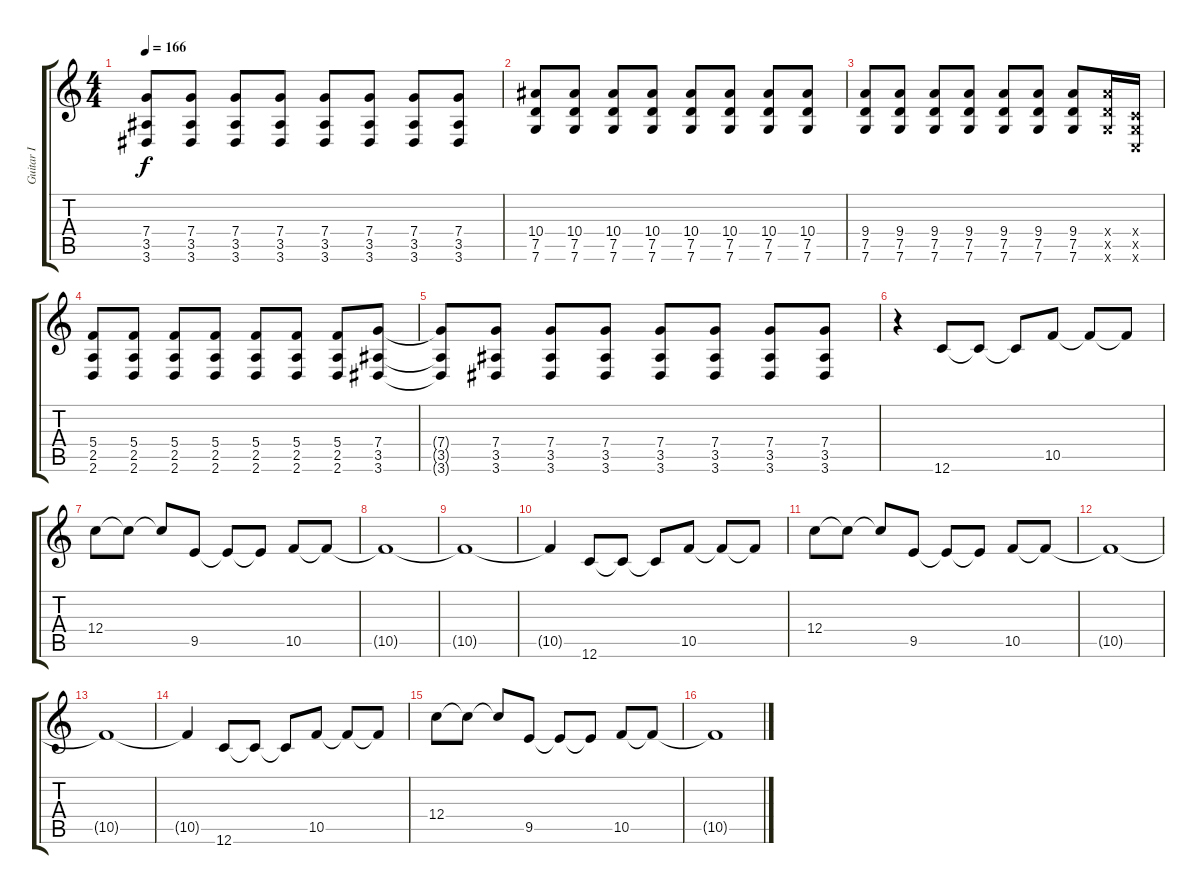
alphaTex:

\track ("Guitar I" "Guitar I") {instrument electricguitarjazz}
\staff {score tabs}
\tuning (D4 A3 F3 C3 G2 C2) {hide}
\ts (4 4)
\tempo 166
\clef g2
\ks c
(7.4{t} 3.5{t} 3.6{t}).8{dy f} (7.4 3.5 3.6).8 (7.4 3.5 3.6).8 (7.4 3.5 3.6).8 (7.4 3.5 3.6).8 (7.4 3.5 3.6).8 (7.4 3.5 3.6).8 (7.4 3.5 3.6).8 |
(10.4 7.5 7.6).8 (10.4 7.5 7.6).8 (10.4 7.5 7.6).8 (10.4 7.5 7.6).8 (10.4 7.5 7.6).8 (10.4 7.5 7.6).8 (10.4 7.5 7.6).8 (10.4 7.5 7.6).8 |
(9.4 7.5 7.6).8 (9.4 7.5 7.6).8 (9.4 7.5 7.6).8 (9.4 7.5 7.6).8 (9.4 7.5 7.6).8 (9.4 7.5 7.6).8 (9.4 7.5 7.6).8 (9.4{x} 7.5{x} 7.6{x}).16 (0.4{x} 0.5{x} 0.6{x}).16 |
(5.4 2.5 2.6).8 (5.4 2.5 2.6).8 (5.4 2.5 2.6).8 (5.4 2.5 2.6).8 (5.4 2.5 2.6).8 (5.4 2.5 2.6).8 (5.4 2.5 2.6).8 (7.4 3.5 3.6).8 |
(7.4{t} 3.5{t} 3.6{t}).8 (7.4 3.5 3.6).8 (7.4 3.5 3.6).8 (7.4 3.5 3.6).8 (7.4 3.5 3.6).8 (7.4 3.5 3.6).8 (7.4 3.5 3.6).8 (7.4 3.5 3.6).8 |
r.4 12.6.8 12.6{t}.8 12.6{t}.8 10.5.8 10.5{t}.8 10.5{t}.8 |
12.4.8 12.4{t}.8 12.4{t}.8 9.5.8 9.5{t}.8 9.5{t}.8 10.5.8 10.5{t}.8 |
10.5{t}.1 |
10.5{t}.1 |
10.5{t}.4 12.6.8 12.6{t}.8 12.6{t}.8 10.5.8 10.5{t}.8 10.5{t}.8 |
12.4.8 12.4{t}.8 12.4{t}.8 9.5.8 9.5{t}.8 9.5{t}.8 10.5.8 10.5{t}.8 |
10.5{t}.1 |
10.5{t}.1 |
10.5{t}.4 12.6.8 12.6{t}.8 12.6{t}.8 10.5.8 10.5{t}.8 10.5{t}.8 |
12.4.8 12.4{t}.8 12.4{t}.8 9.5.8 9.5{t}.8 9.5{t}.8 10.5.8 10.5{t}.8 |
10.5{t}.1
